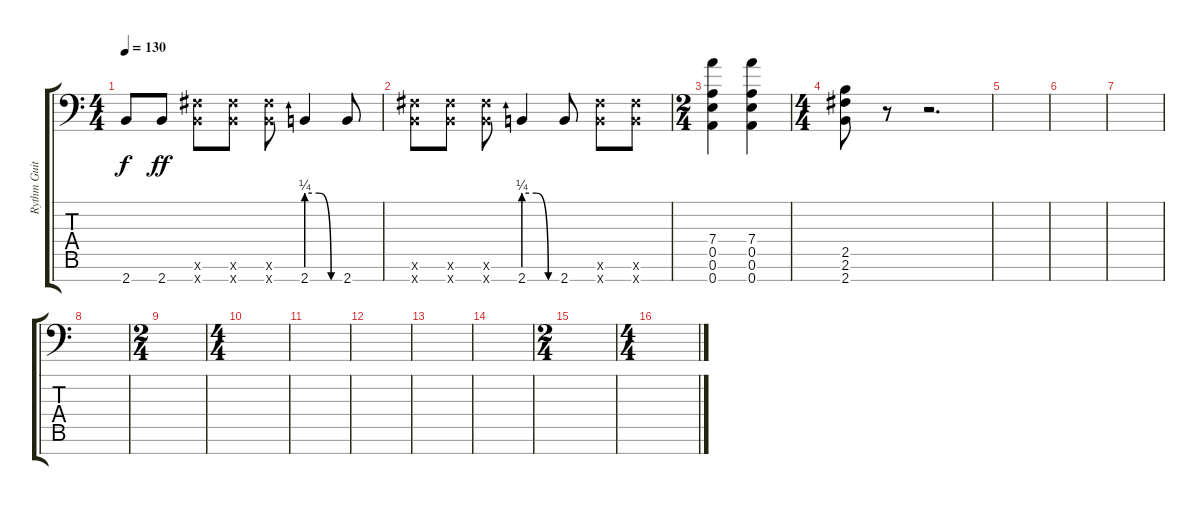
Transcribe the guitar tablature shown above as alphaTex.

\track ("Rythm Guitar #2" "Rythm Guit") {instrument distortionguitar}
\staff {score tabs}
\tuning (D4 A3 E3 D3 A2 E2 A1) {hide}
\ts (4 4)
\tempo 130
\clef f4
\ks c
2.7{t}.8{dy f} 2.7.8{dy ff} (2.6{x} 2.7{x}).8 (2.6{x} 2.7{x}).8 (2.6{x} 2.7{x}).8 2.7{be (custom 0 1 23 1 45 0 60 0)}.4 2.7.8 |
(2.6{x} 2.7{x}).8 (2.6{x} 2.7{x}).8 (2.6{x} 2.7{x}).8 2.7{be (custom 0 1 23 1 45 0 60 0)}.4 2.7.8 (2.6{x} 2.7{x}).8 (2.6{x} 2.7{x}).8 |
\ts (2 4)
(7.4 0.5 0.6 0.7).4 (7.4 0.5 0.6 0.7).4 |
\ts (4 4)
(2.5 2.6 2.7).8 r.8 r.2{d} |
|
|
|
|
\ts (2 4)
|
\ts (4 4)
|
|
|
|
|
\ts (2 4)
|
\ts (4 4)
